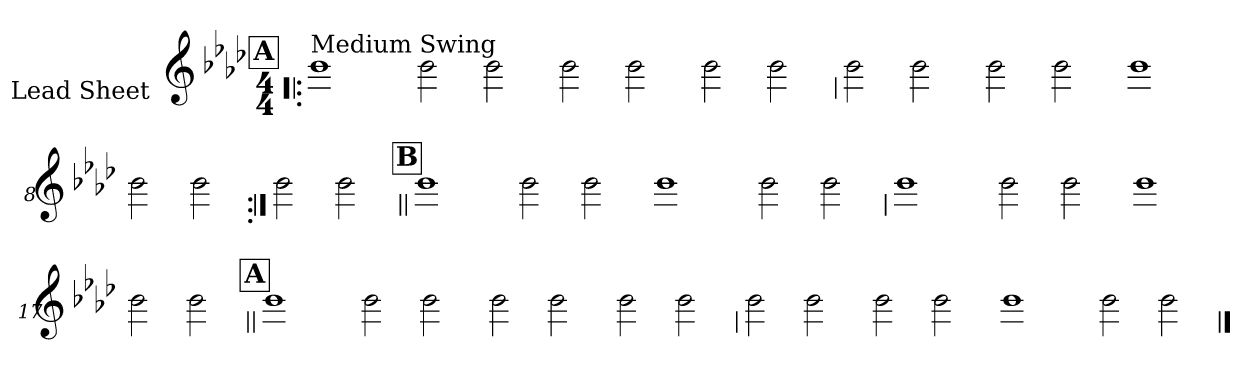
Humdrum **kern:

**kern
*part1
*staff1
*I"Lead Sheet
*stria0
*clefG2
*k[b-e-a-d-]
*A-:
*M4/4
!!LO:REH:place=s1:a:t=A
=1!|:
!LO:TX:a:t=Medium Swing
1b-
=2-
2b-
2b-
=3-
2b-
2b-
=4-
2b-
2b-
!!LO:LB:g=z
=5
2b-
2b-
=6-
2b-
2b-
=7-
1b-
=8-
2b-
2b-
!!LO:LB:g=z
=9:|!
2b-
2b-
!!LO:LB:g=z
!!LO:REH:place=s1:a:t=B
=10||
1b-
=11-
2b-
2b-
=12-
1b-
=13-
2b-
2b-
!!LO:LB:g=z
=14
1b-
=15-
2b-
2b-
=16-
1b-
=17-
2b-
2b-
!!LO:LB:g=z
!!LO:REH:place=s1:a:t=A
=18||
1b-
=19-
2b-
2b-
=20-
2b-
2b-
=21-
2b-
2b-
!!LO:LB:g=z
=22
2b-
2b-
=23-
2b-
2b-
=24-
1b-
=25-
2b-
2b-
==
*-
